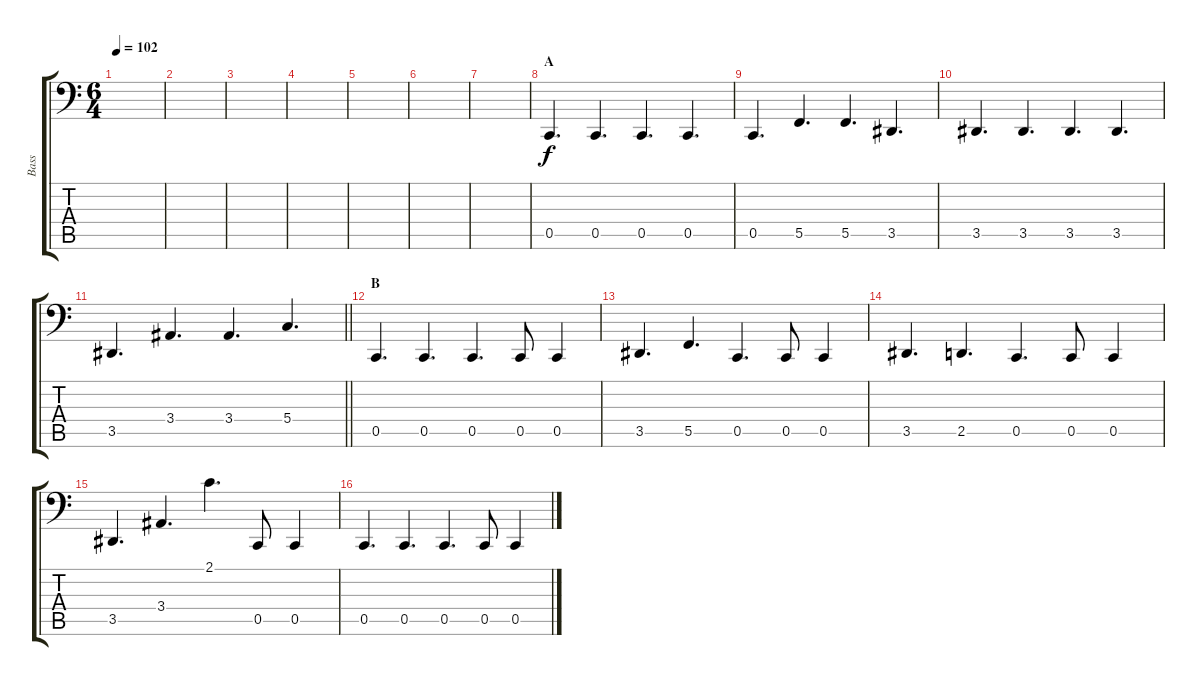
\track ("Bass" "Bass") {instrument electricbasspick}
\staff {score tabs}
\tuning (Bb2 F2 C2 G1 C1 A0) {hide}
\ts (6 4)
\tempo 102
\clef f4
\ks c
|
|
|
|
|
|
|
\section ("" "A")
0.5.4{d} 0.5.4{d} 0.5.4{d} 0.5.4{d} |
0.5.4{d} 5.5.4{d} 5.5.4{d} 3.5.4{d} |
3.5.4{d} 3.5.4{d} 3.5.4{d} 3.5.4{d} |
\barLineRight lightlight
3.5.4{d} 3.4.4{d} 3.4.4{d} 5.4.4{d} |
\section ("" "B")
0.5.4{d} 0.5.4{d} 0.5.4{d} 0.5.8 0.5.4 |
3.5.4{d} 5.5.4{d} 0.5.4{d} 0.5.8 0.5.4 |
3.5.4{d} 2.5.4{d} 0.5.4{d} 0.5.8 0.5.4 |
3.5.4{d} 3.4.4{d} 2.1.4{d} 0.5.8 0.5.4 |
0.5.4{d} 0.5.4{d} 0.5.4{d} 0.5.8 0.5.4
